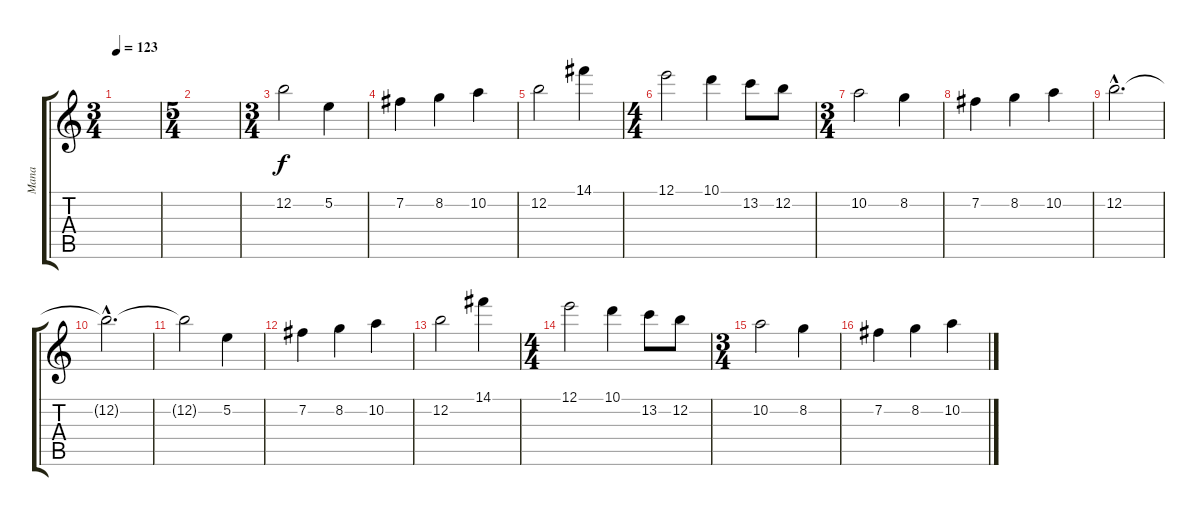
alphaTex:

\track ("Mana" "Mana") {instrument overdrivenguitar}
\staff {score tabs}
\tuning (E4 B3 G3 D3 A2 E2) {hide}
\ts (3 4)
\tempo 123
\clef g2
\ks c
|
\ts (5 4)
|
\ts (3 4)
12.2.2 5.2.4 |
7.2.4 8.2.4 10.2.4 |
12.2.2 14.1.4 |
\ts (4 4)
12.1.2 10.1.4 13.2.8 12.2.8 |
\ts (3 4)
10.2.2 8.2.4 |
7.2.4 8.2.4 10.2.4 |
12.2{hac}.2{d} |
12.2{hac t}.2{d} |
12.2{t}.2 5.2.4 |
7.2.4 8.2.4 10.2.4 |
12.2.2 14.1.4 |
\ts (4 4)
12.1.2 10.1.4 13.2.8 12.2.8 |
\ts (3 4)
10.2.2 8.2.4 |
7.2.4 8.2.4 10.2.4
